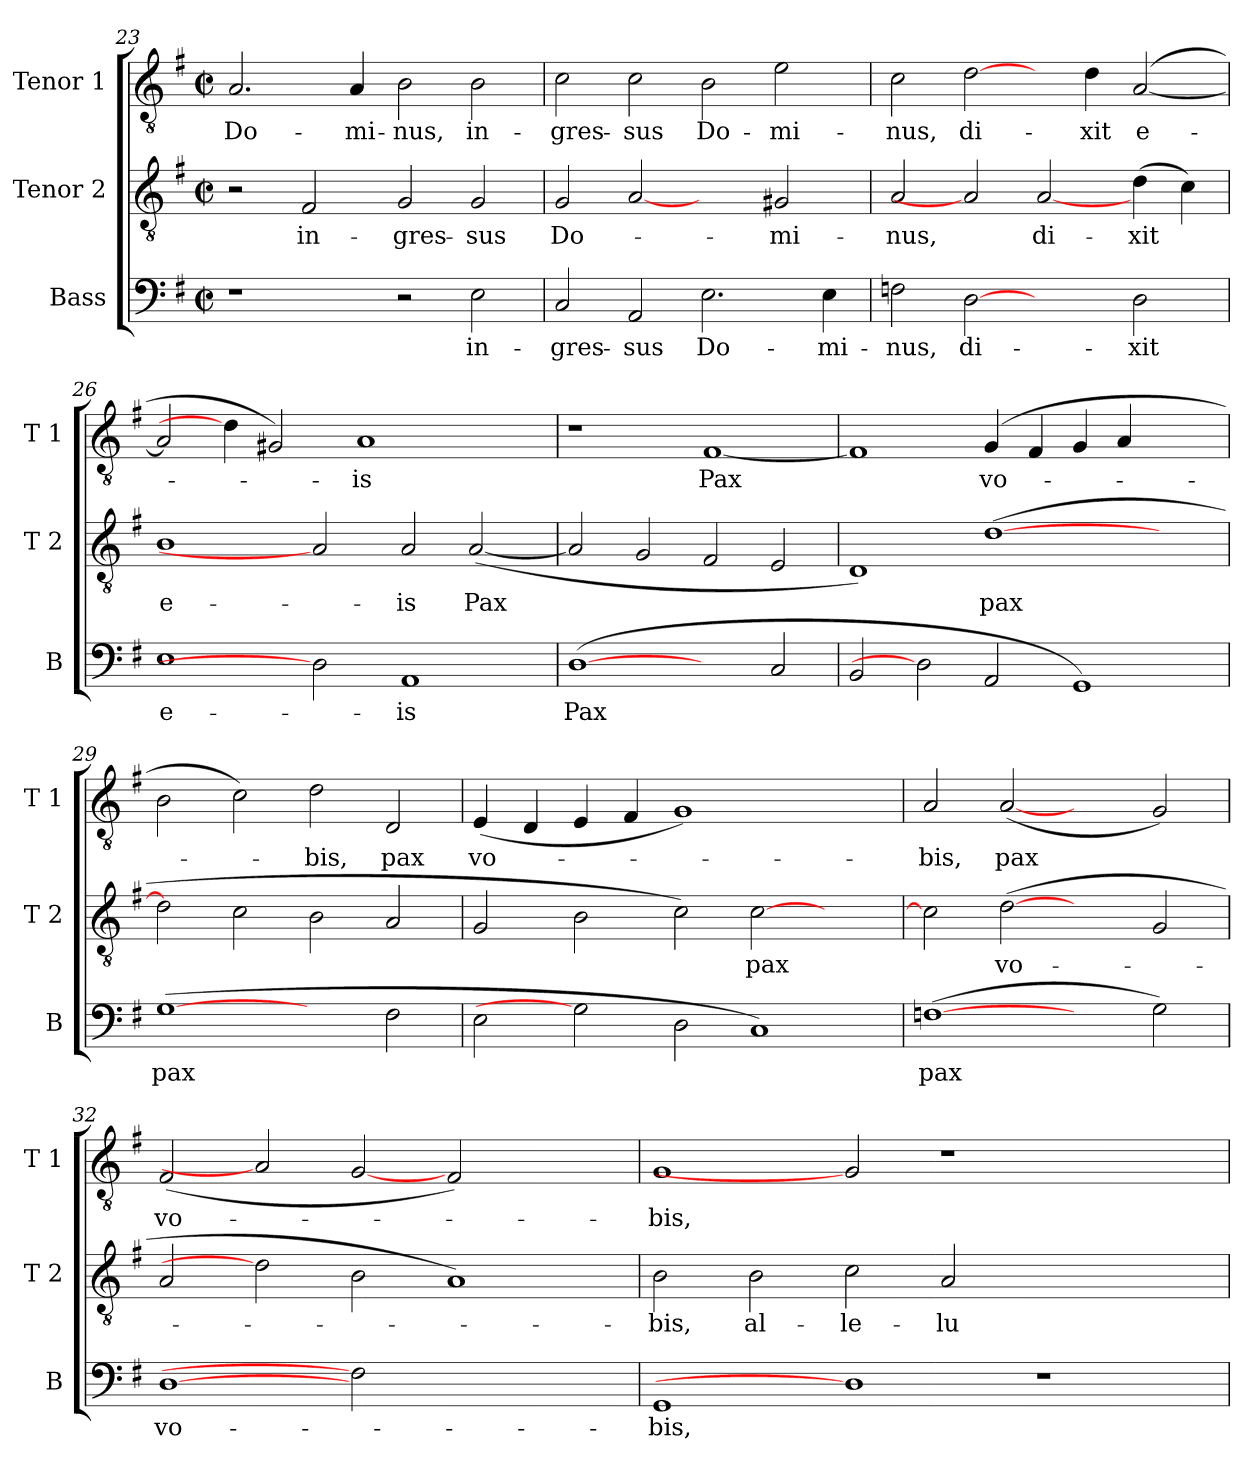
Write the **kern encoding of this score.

**kern	**text	**kern	**text	**kern	**text
*part3	*part3	*part2	*part2	*part1	*part1
*staff3	*staff3	*staff2	*staff2	*staff1	*staff1
*I"Bass	*	*I"Tenor 2	*	*I"Tenor 1	*
*I'B	*	*I'T 2	*	*I'T 1	*
*clefF4	*	*clefGv2	*	*clefGv2	*
*k[f#]	*	*k[f#]	*	*k[f#]	*
*G:	*	*G:	*	*G:	*
*M2/2	*	*M2/2	*	*M2/2	*
*met(c|)	*	*met(c|)	*	*met(c|)	*
=23	=23	=23	=23	=23	=23
!	!	!	!	!	!LO:LY:b
1r	.	2r	.	2.A/	Do-
!	!	!	!LO:LY:b	!	!
.	.	2F#/	in-	.	.
!	!	!	!	!	!LO:LY:b
.	.	.	.	4A/	-mi-
!	!	!	!LO:LY:b	!	!LO:LY:b
2r	.	2G/	-gres-	2B\	-nus,
!	!LO:LY:b	!	!LO:LY:b	!	!LO:LY:b
2E\	in-	2G/	-sus	2B\	in-
=24	=24	=24	=24	=24	=24
!	!LO:LY:b	!	!LO:LY:b	!	!LO:LY:b
2C/	-gres-	2G/	Do-	2c\	-gres-
!	!LO:LY:b	!	!	!	!LO:LY:b
2AA/	-sus	[2A	.	2c\	-sus
!	!LO:LY:b	!	!	!	!LO:LY:b
2.E\	Do-	2ryy	.	2B\	Do-
!	!	!	!LO:LY:b	!	!LO:LY:b
.	.	2G#X/	-mi-	2e\	-mi-
!	!LO:LY:b	!	!	!	!
4E\	-mi-	.	.	.	.
=25	=25	=25	=25	=25	=25
!	!LO:LY:b	!	!LO:LY:b	!	!LO:LY:b
2Fn\	-nus,	2A/	-nus,	2c\	-nus,
!	!LO:LY:b	!	!	!	!LO:LY:b
[2D	di-	2A]	.	[2d\	di-
!	!	!	!LO:LY:b	!	!
2ryy	.	[2A	di-	4ryy	.
!	!	!	!	!	!LO:LY:b
.	.	.	.	4d\	-xit
!	!LO:LY:b	!	!LO:LY:b	!	!LO:LY:b
2D\	-xit	(>4d\	-xit	(<[2A/	e-
.	.	4c\)	.	.	.
=26	=26	=26	=26	=26	=26
!	!LO:LY:b	!	!LO:LY:b	!	!
1E	e-	1B	e-	2A/]	.
.	.	.	.	4d\]	.
.	.	.	.	2G#X/)	.
2D]	.	2A]	.	.	.
!	!	!	!	!	!LO:LY:b
.	.	.	.	1A	-is
!	!LO:LY:b	!	!LO:LY:b	!	!
1AA	-is	2A/	-is	.	.
!	!	!	!LO:LY:b	!	!
.	.	(<[2A/	Pax	.	.
.	.	.	.	4ryy	.
!!LO:LB:g=z
=27	=27	=27	=27	=27	=27
!	!LO:LY:b	!	!	!	!
(>[1D	Pax	2A/]	.	1r	.
.	.	2G/	.	.	.
!	!	!	!	!	!LO:LY:b
2ryy	.	2F#/	.	[1F#	Pax
2C/	.	2E/	.	.	.
=28	=28	=28	=28	=28	=28
2BB/	.	1D)	.	1F#]	.
2D]	.	.	.	.	.
!	!	!	!LO:LY:b	!	!LO:LY:b
2AA/	.	(>[1d	pax	(4G/	vo-
.	.	.	.	4F#/	.
1GG)	.	.	.	4G/	.
.	.	.	.	4A/	.
.	.	2ryy	.	2ryy	.
=29	=29	=29	=29	=29	=29
!	!LO:LY:b	!	!	!	!
(>[1G	pax	2d\]	.	2B\	.
.	.	2c\	.	2c\)	.
!	!	!	!	!	!LO:LY:b
2ryy	.	2B\	.	2d\	-bis,
!	!	!	!	!	!LO:LY:b
2F#\	.	2A/	.	2D/	pax
=30	=30	=30	=30	=30	=30
!	!	!	!	!	!LO:LY:b
2E\	.	2G/	.	(<4E/	vo-
.	.	.	.	4D/	.
2G]	.	2B\	.	4E/	.
.	.	.	.	4F#/	.
2D\	.	2c\)	.	1G)	.
!	!	!	!LO:LY:b	!	!
1C)	.	[2c\	pax	.	.
.	.	2ryy	.	2ryy	.
=31	=31	=31	=31	=31	=31
!	!LO:LY:b	!	!	!	!LO:LY:b
(>[1Fn	pax	2c\]	.	2A/	-bis,
!	!	!	!LO:LY:b	!	!LO:LY:b
.	.	(>[2d	vo-	(<[2A	pax
2ryy	.	2ryy	.	2ryy	.
2G\)	.	2G/	.	2G/)	.
=32	=32	=32	=32	=32	=32
!	!LO:LY:b	!	!	!	!LO:LY:b
[1D	vo-	2A/	.	(<2F#/	vo-
.	.	2d]	.	2A]	.
2F]	.	2B\	.	[2G	.
1ryy	.	1A)	.	2F#/)	.
.	.	.	.	2ryy	.
!!LO:LB:g=z
=33	=33	=33	=33	=33	=33
!	!LO:LY:b	!	!LO:LY:b	!	!LO:LY:b
1GG	-bis,	2B\	-bis,	1G	-bis,
!	!	!	!LO:LY:b	!	!
.	.	2B\	al-	.	.
!	!	!	!LO:LY:b	!	!
1D]	.	2c\	-le-	2G]	.
!	!	!	!LO:LY:b	!	!
.	.	2A/	-lu-	1r	.
1r	.	1ryy	.	.	.
.	.	.	.	2ryy	.
=	=	=	=	=	=
*-	*-	*-	*-	*-	*-
